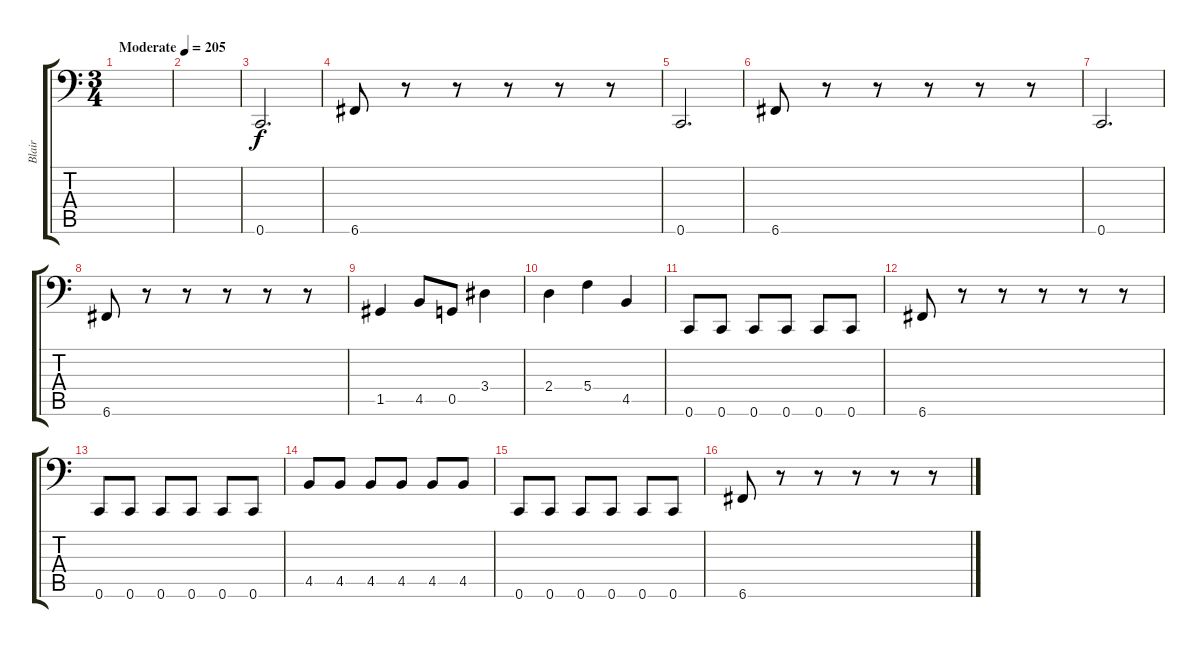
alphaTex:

\track ("Blair" "Blair") {instrument electricbasspick}
\staff {score tabs}
\tuning (D3 A2 F2 C2 G1 C1) {hide}
\ts (3 4)
\tempo (205 "Moderate")
\clef f4
\ks c
|
|
0.6.2{d} |
6.6.8 r.8 r.8 r.8 r.8 r.8 |
0.6.2{d} |
6.6.8 r.8 r.8 r.8 r.8 r.8 |
0.6.2{d} |
6.6.8 r.8 r.8 r.8 r.8 r.8 |
1.5.4 4.5.8 0.5.8 3.4.4 |
2.4.4 5.4.4 4.5.4 |
0.6.8 0.6.8 0.6.8 0.6.8 0.6.8 0.6.8 |
6.6.8 r.8 r.8 r.8 r.8 r.8 |
0.6.8 0.6.8 0.6.8 0.6.8 0.6.8 0.6.8 |
4.5.8 4.5.8 4.5.8 4.5.8 4.5.8 4.5.8 |
0.6.8 0.6.8 0.6.8 0.6.8 0.6.8 0.6.8 |
6.6.8 r.8 r.8 r.8 r.8 r.8
